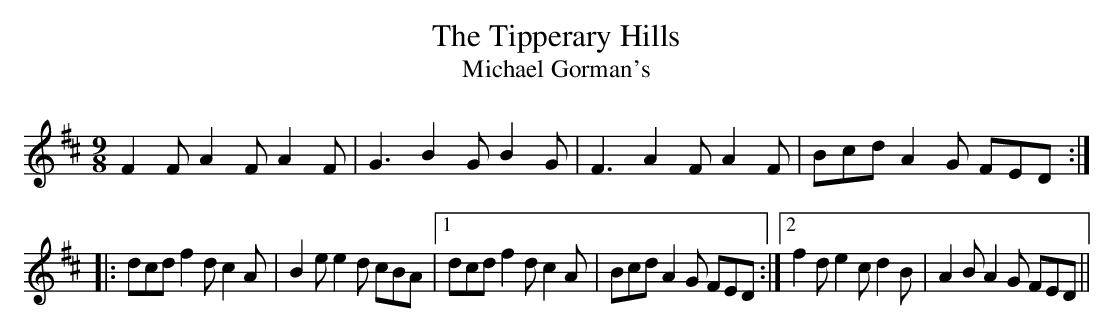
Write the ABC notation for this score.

X:1
T:Tipperary Hills, The
T:Michael Gorman's
M:9/8
K:D
F2F A2F A2F|G3 B2G B2G|F3 A2F A2F|Bcd A2G FED:|
|:dcd f2d c2A|B2e e2d cBA|1 dcd f2d c2A|Bcd A2G FED:|2 f2d e2c d2B|A2B A2G FED||
